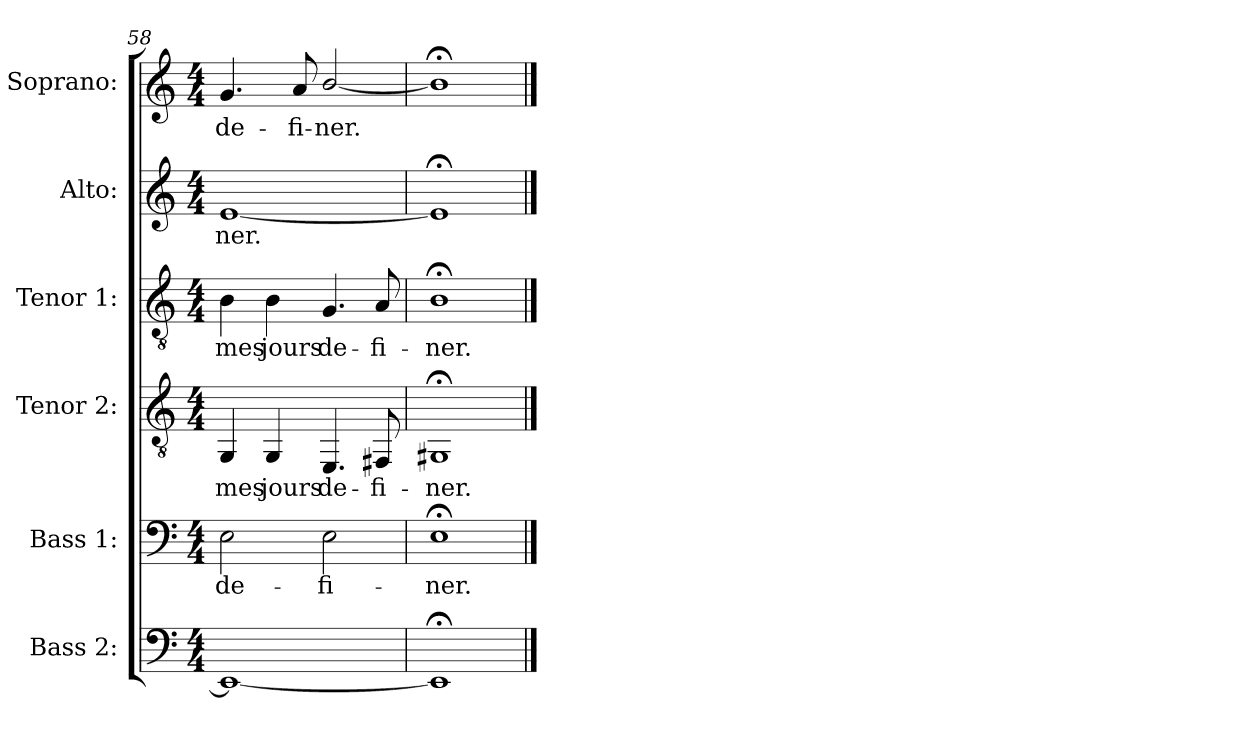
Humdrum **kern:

**kern	**kern	**text	**kern	**text	**kern	**text	**kern	**text	**kern	**text
*part6	*part5	*part5	*part4	*part4	*part3	*part3	*part2	*part2	*part1	*part1
*staff6	*staff5	*staff5	*staff4	*staff4	*staff3	*staff3	*staff2	*staff2	*staff1	*staff1
*I"Bass 2:	*I"Bass 1:	*	*I"Tenor 2:	*	*I"Tenor 1:	*	*I"Alto:	*	*I"Soprano:	*
*I'B.	*I'B.	*	*I'Tenor	*	*	*	*I'Alto 1	*	*I'S.	*
*clefF4	*clefF4	*	*clefGv2	*	*clefGv2	*	*clefG2	*	*clefG2	*
*	*	*	*	*	*ITrd7c12	*	*	*	*	*
*k[]	*k[]	*	*k[]	*	*k[]	*	*k[]	*	*k[]	*
*a:	*a:	*	*a:	*	*a:	*	*a:	*	*a:	*
*M4/4	*M4/4	*	*M4/4	*	*M4/4	*	*M4/4	*	*M4/4	*
=58	=58	=58	=58	=58	=58	=58	=58	=58	=58	=58
!	!	!LO:LY:b:color=#000000	!	!	!	!	!	!	!	!
!	!	!	!	!LO:LY:b:color=#000000	!	!	!	!	!	!
!	!	!	!	!	!	!LO:LY:b:color=#000000	!	!	!	!
!	!	!	!	!	!	!	!	!LO:LY:b:color=#000000	!	!
!	!	!	!	!	!	!	!	!	!	!LO:LY:b:color=#000000
1EEi_	2Ei\	de-	4GGi/	mes	4BBi\	mes	[1ei	-ner.	4.gi/	de-
!	!	!	!	!LO:LY:b:color=#000000	!	!	!	!	!	!
!	!	!	!	!	!	!LO:LY:b:color=#000000	!	!	!	!
.	.	.	4GGi/	jours	4BBi\	jours	.	.	.	.
!	!	!	!	!	!	!	!	!	!	!LO:LY:b:color=#000000
.	.	.	.	.	.	.	.	.	8ai/	-fi-
!	!	!LO:LY:b:color=#000000	!	!	!	!	!	!	!	!
!	!	!	!	!LO:LY:b:color=#000000	!	!	!	!	!	!
!	!	!	!	!	!	!LO:LY:b:color=#000000	!	!	!	!
!	!	!	!	!	!	!	!	!	!	!LO:LY:b:color=#000000
.	2Ei\	-fi-	4.EEi/	de-	4.GGi/	de-	.	.	[2bi/	-ner.
!	!	!	!	!LO:LY:b:color=#000000	!	!	!	!	!	!
!	!	!	!	!	!	!LO:LY:b:color=#000000	!	!	!	!
.	.	.	8FF#Xi/	-fi-	8AAi/	-fi-	.	.	.	.
=59	=59	=59	=59	=59	=59	=59	=59	=59	=59	=59
!	!	!LO:LY:b:color=#000000	!	!	!	!	!	!	!	!
!	!	!	!	!LO:LY:b:color=#000000	!	!	!	!	!	!
!	!	!	!	!	!	!LO:LY:b:color=#000000	!	!	!	!
1EE;i]	1E;i	-ner.	1GG#X;i	-ner.	1BB;i	-ner.	1e;i]	.	1b;i]	.
==	==	==	==	==	==	==	==	==	==	==
*-	*-	*-	*-	*-	*-	*-	*-	*-	*-	*-
